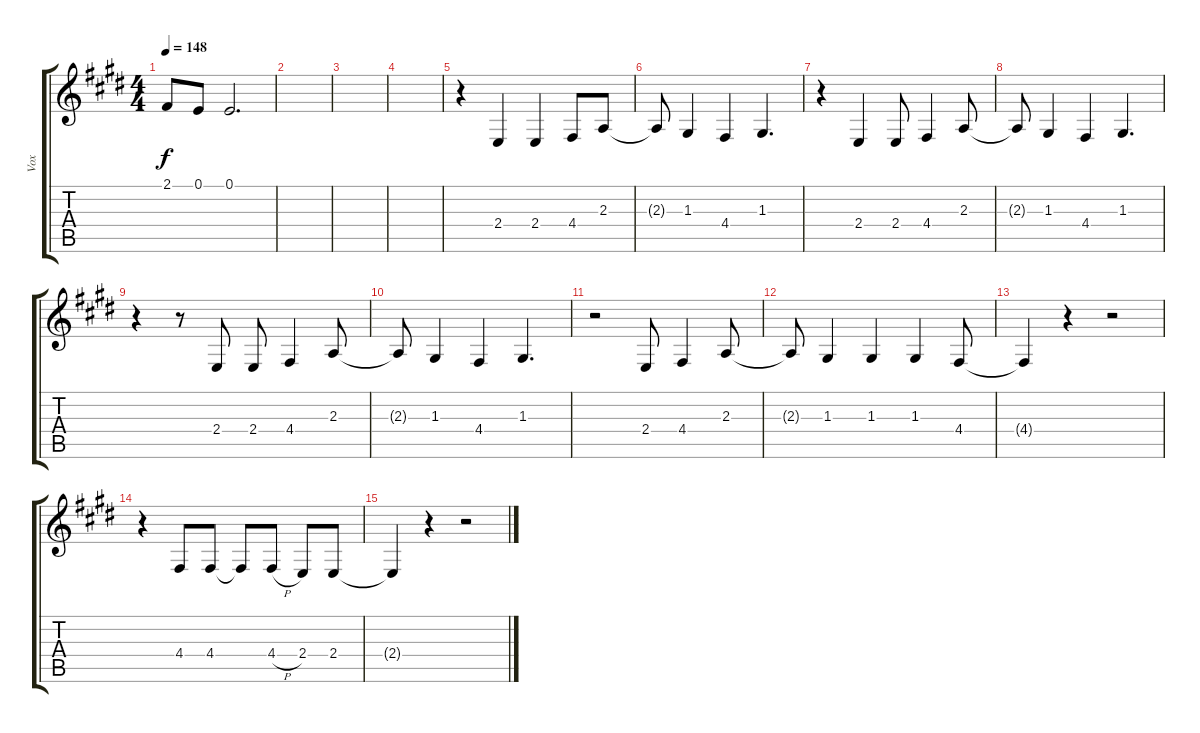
\track ("Vox" "Vox") {instrument lead6voice}
\staff {score tabs}
\tuning (E4 B3 G3 D3 A2 E2) {hide}
\ts (4 4)
\tempo 148
\clef g2
\ks e
2.1.8{dy f} 0.1.8 0.1.2{d} |
|
|
|
r.4 2.4.4 2.4.4 4.4.8 2.3.8 |
2.3{t}.8 1.3.4 4.4.4 1.3.4{d} |
r.4 2.4.4 2.4.8 4.4.4 2.3.8 |
2.3{t}.8 1.3.4 4.4.4 1.3.4{d} |
r.4 r.8 2.4.8 2.4.8 4.4.4 2.3.8 |
2.3{t}.8 1.3.4 4.4.4 1.3.4{d} |
r.2 2.4.8 4.4.4 2.3.8 |
2.3{t}.8 1.3.4 1.3.4 1.3.4 4.4.8 |
4.4{t}.4 r.4 r.2 |
r.4 4.4.8 4.4.8 4.4{t}.8 4.4{h}.8 2.4.8 2.4.8 |
2.4{t}.4 r.4 r.2
